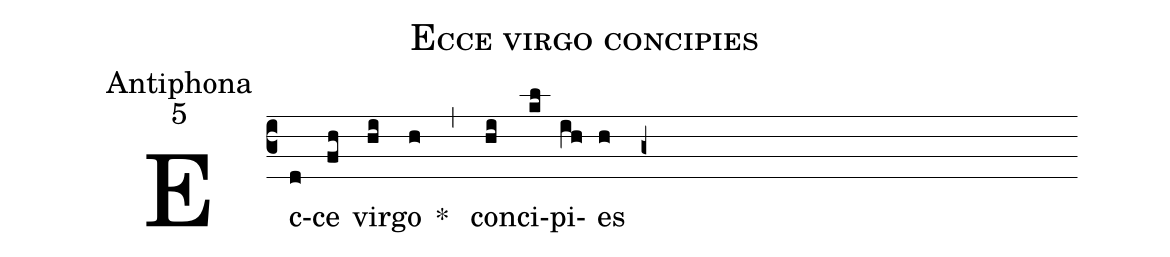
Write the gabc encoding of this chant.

name:Ecce virgo concipies;
office-part:Antiphona;
mode:5;
%%
(c3) Ec(d)ce(fh) vir(hi)go(h) * (,) con(hi)ci(kl)pi(ih)es(h g+)
